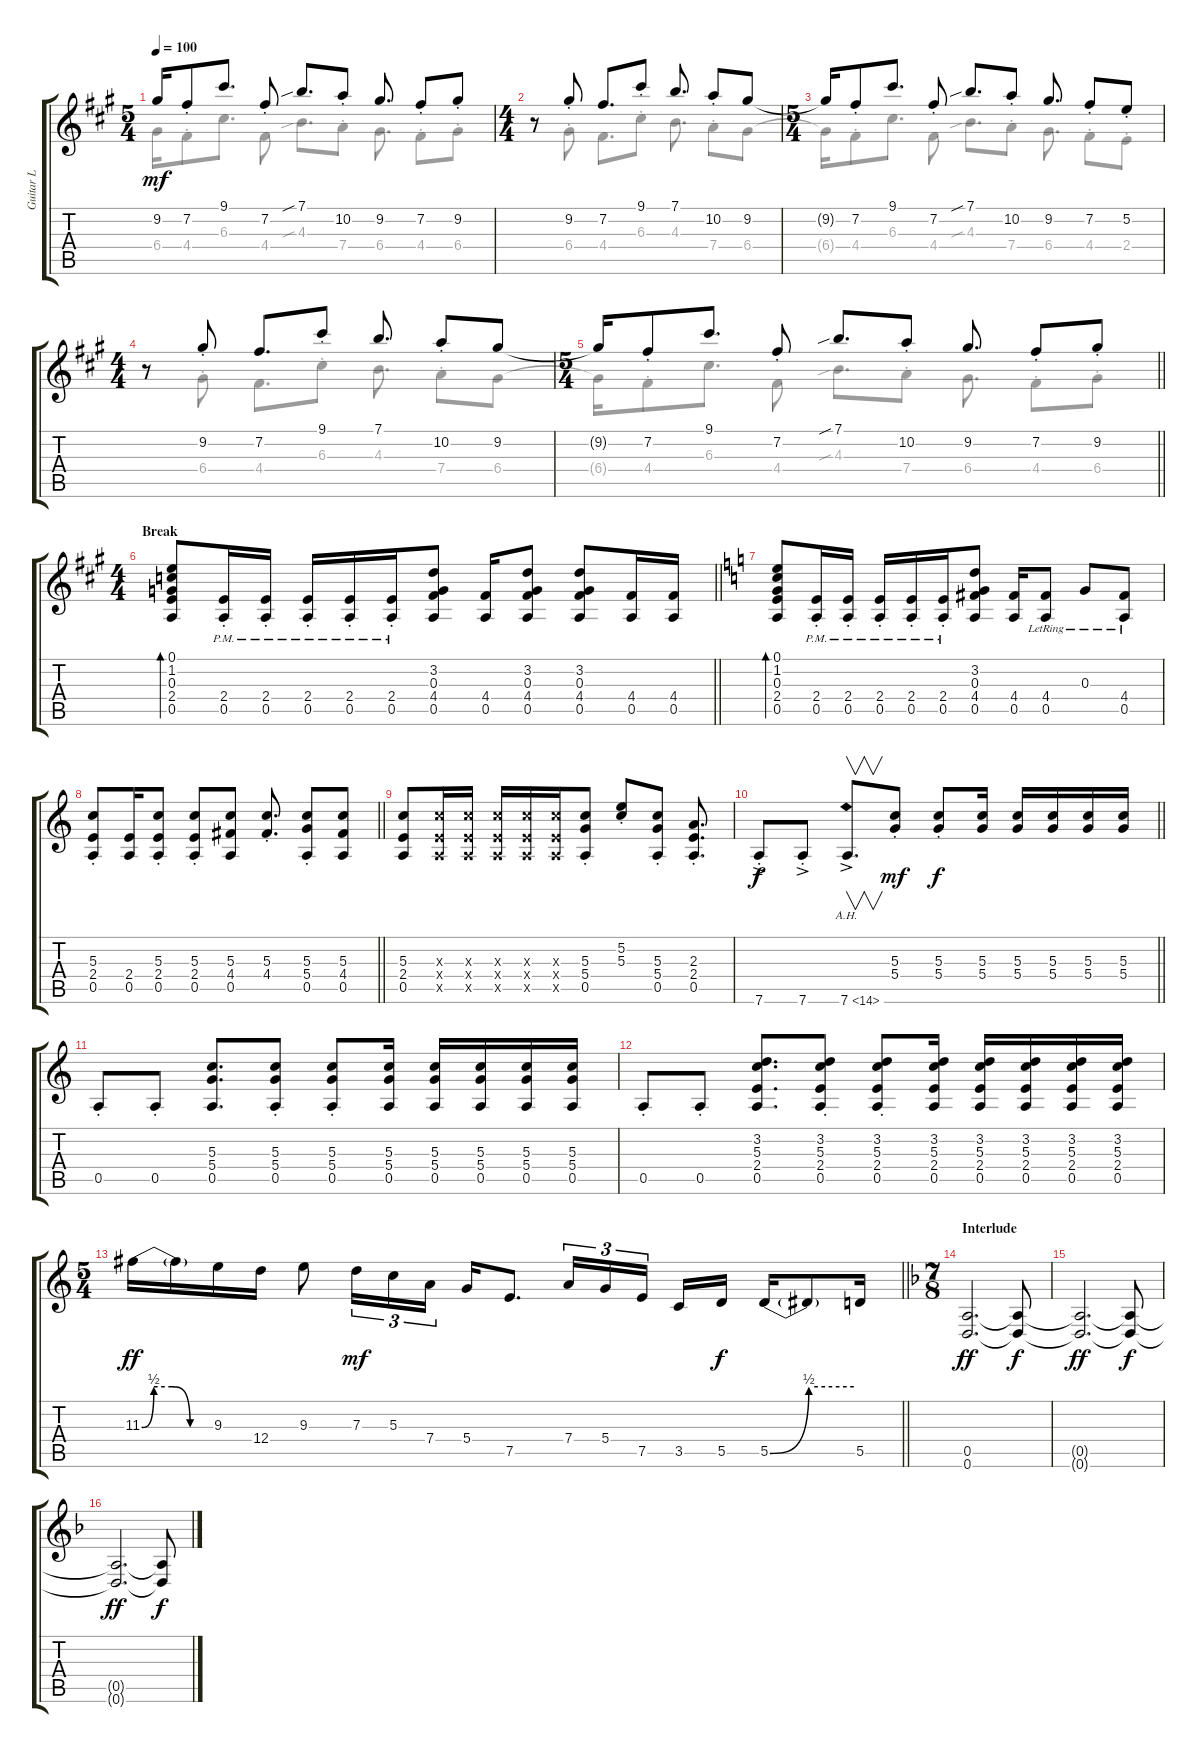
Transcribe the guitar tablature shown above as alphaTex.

\track ("Guitar L" "Guitar L") {instrument distortionguitar}
\staff {score tabs}
\tuning (E4 B3 G3 D3 A2 D2) {hide}
\voice
\ts (5 4)
\tempo 100
\clef g2
\ks a
9.2{t}.16{dy mf} 7.2{st}.8 9.1.8{d} 7.2{st}.8 7.1{sib}.8{d} 10.2{st}.8 9.2.8{d} 7.2{st}.8 9.2{st}.8 |
\ts (4 4)
r.8 9.2{st}.8 7.2.8{d} 9.1{st}.8 7.1.8{d} 10.2{st}.8 9.2.8 |
\ts (5 4)
9.2{t}.16 7.2{st}.8 9.1.8{d} 7.2{st}.8 7.1{sib}.8{d} 10.2{st}.8 9.2.8{d} 7.2{st}.8 5.2{st}.8 |
\ts (4 4)
r.8 9.2{st}.8 7.2.8{d} 9.1{st}.8 7.1.8{d} 10.2{st}.8 9.2.8 |
\ts (5 4)
\barLineRight lightlight
9.2{t}.16 7.2{st}.8 9.1.8{d} 7.2{st}.8 7.1{sib}.8{d} 10.2{st}.8 9.2.8{d} 7.2{st}.8 9.2{st}.8 |
\ts (4 4)
\section ("" "Break")
\barLineRight lightlight
(0.1 1.2 0.3 2.4 0.5).8{bd 30} (2.4{pm st} 0.5{pm st}).16 (2.4{pm st} 0.5{pm st}).16 (2.4{pm st} 0.5{pm st}).16 (2.4{pm st} 0.5{pm st}).16 (2.4{pm st} 0.5{pm st}).16 (3.2 0.3 4.4 0.5).8 (4.4 0.5).16 (3.2 0.3 4.4 0.5).8 (3.2 0.3 4.4 0.5).8 (4.4 0.5).16 (4.4 0.5).16 |
\ks c
(0.1 1.2 0.3 2.4 0.5).8{bd 30} (2.4{pm st} 0.5{pm st}).16 (2.4{pm st} 0.5{pm st}).16 (2.4{pm st} 0.5{pm st}).16 (2.4{pm st} 0.5{pm st}).16 (2.4{pm st} 0.5{pm st}).16 (3.2 0.3 4.4 0.5).8 (4.4 0.5).16 (4.4{lr} 0.5{lr}).8 0.3{lr}.8 (4.4{lr} 0.5{lr}).8 |
\barLineRight lightlight
(5.3{st} 2.4{st} 0.5{st}).8 (2.4 0.5).16 (5.3{st} 2.4{st} 0.5{st}).8 (5.3{st} 2.4{st} 0.5{st}).8 (5.3 4.4 0.5).8 (5.3{st} 4.4{st}).8{d} (5.3{st} 5.4{st} 0.5{st}).8 (5.3 4.4 0.5).8 |
(5.3 2.4 0.5).8 (5.3{x} 2.4{x} 0.5{x}).16 (5.3{x} 2.4{x} 0.5{x}).16 (5.3{x} 2.4{x} 0.5{x}).16 (5.3{x} 2.4{x} 0.5{x}).16 (5.3{x} 2.4{x} 0.5{x}).16 (5.3{st} 5.4{st} 0.5{st}).8 (5.2{st} 5.3{st}).8 (5.3{st} 5.4{st} 0.5{st}).8 (2.3{st} 2.4{st} 0.5{st}).8{d} |
\barLineRight lightlight
7.6{ac st}.8{dy f} 7.6{ac st}.8 7.6{ah 7 ac}.8{v d} (5.3{st} 5.4{st}).8{dy mf} (5.3{st} 5.4{st}).8{dy f} (5.3 5.4).16 (5.3 5.4).16 (5.3 5.4).16 (5.3 5.4).16 (5.3 5.4).16 |
0.5{st}.8 0.5{st}.8 (5.3 5.4 0.5).8{d} (5.3{st} 5.4{st} 0.5{st}).8 (5.3{st} 5.4{st} 0.5{st}).8 (5.3 5.4 0.5).16 (5.3 5.4 0.5).16 (5.3 5.4 0.5).16 (5.3 5.4 0.5).16 (5.3 5.4 0.5).16 |
0.5{st}.8 0.5{st}.8 (3.2 5.3 2.4 0.5).8{d} (3.2{st} 5.3{st} 2.4{st} 0.5{st}).8 (3.2{st} 5.3{st} 2.4{st} 0.5{st}).8 (3.2 5.3 2.4 0.5).16 (3.2 5.3 2.4 0.5).16 (3.2 5.3 2.4 0.5).16 (3.2 5.3 2.4 0.5).16 (3.2 5.3 2.4 0.5).16 |
\ts (5 4)
\barLineRight lightlight
11.3{be (custom 0 0 10 2 25 2 40 0 60 0)}.16{dy ff} 11.3{t}.16 9.3.16 12.4.16 9.3.8 7.3.16{tu (3 2) dy mf} 5.3.16{tu (3 2)} 7.4.16{tu (3 2)} 5.4.16 7.5.8{d} 7.4.16{tu (3 2)} 5.4.16{tu (3 2)} 7.5.16{tu (3 2) beam splitsecondary} 3.5.16 5.5.16{dy f} 5.5{be (bend 0 0 60 2)}.16 5.5{be (hold 0 2 60 2) t}.8 5.5.16 |
\ts (7 8)
\section ("" "Interlude")
\ks f
(0.5 0.6).2{d dy ff} (0.5{t} 0.6{t}).8{dy f} |
(0.5{t} 0.6{t}).2{d dy ff} (0.5{t} 0.6{t}).8{dy f} |
(0.5{t} 0.6{t}).2{d dy ff} (0.5{t} 0.6{t}).8{dy f}
\voice
\clef g2
\ottava regular
\simile none
\ks a
6.4{t}.16{dy mf} 4.4{st}.8 6.3.8{d} 4.4.8 4.3{sib}.8{d} 7.4{st}.8 6.4.8{d} 4.4{st}.8 6.4{st}.8 |
r.8 6.4{st}.8 4.4.8{d} 6.3{st}.8 4.3.8{d} 7.4{st}.8 6.4.8 |
6.4{t}.16 4.4{st}.8 6.3.8{d} 4.4.8 4.3{sib}.8{d} 7.4{st}.8 6.4.8{d} 4.4{st}.8 2.4{st}.8 |
r.8 6.4{st}.8 4.4.8{d} 6.3{st}.8 4.3.8{d} 7.4{st}.8 6.4.8 |
\barLineRight lightlight
6.4{t}.16 4.4{st}.8 6.3.8{d} 4.4.8 4.3{sib}.8{d} 7.4{st}.8 6.4.8{d} 4.4{st}.8 6.4{st}.8 |
\barLineRight lightlight
|
\ks c
|
\barLineRight lightlight
|
|
\barLineRight lightlight
|
|
|
\barLineRight lightlight
|
\ks f
|
|
